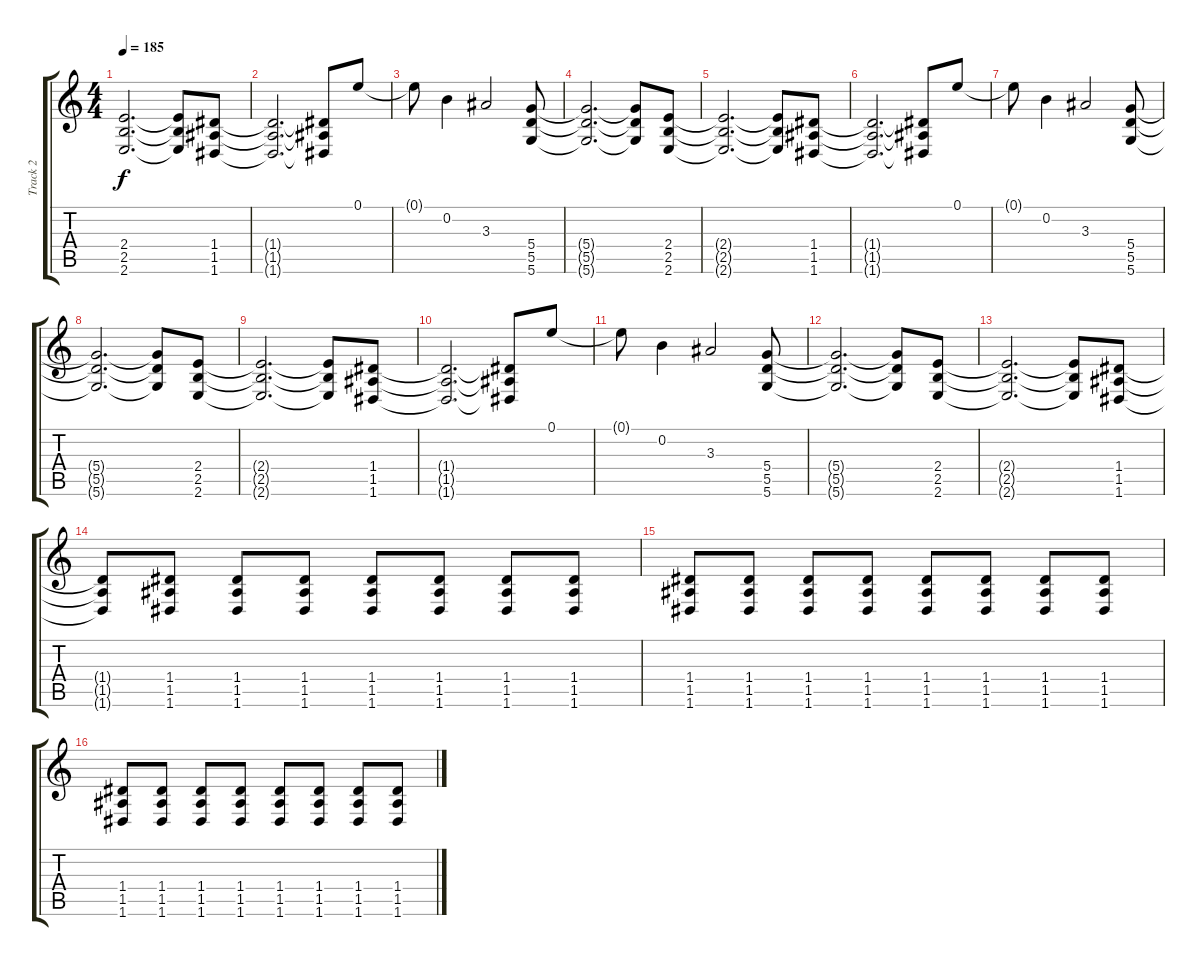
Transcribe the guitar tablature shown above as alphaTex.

\track ("Track 2" "Track 2") {instrument distortionguitar}
\staff {score tabs}
\tuning (E4 B3 G3 D3 A2 D2) {hide}
\ts (4 4)
\tempo 185
\clef g2
\ks c
(2.4{t} 2.5{t} 2.6{t}).2{d dy f} (2.4{t} 2.5{t} 2.6{t}).8 (1.4 1.5 1.6).8 |
(1.4{t} 1.5{t} 1.6{t}).2{d} (1.4{t} 1.5{t} 1.6{t}).8 0.1.8 |
0.1{t}.8 0.2.4 3.3.2 (5.4 5.5 5.6).8 |
(5.4{t} 5.5{t} 5.6{t}).2{d} (5.4{t} 5.5{t} 5.6{t}).8 (2.4 2.5 2.6).8 |
(2.4{t} 2.5{t} 2.6{t}).2{d} (2.4{t} 2.5{t} 2.6{t}).8 (1.4 1.5 1.6).8 |
(1.4{t} 1.5{t} 1.6{t}).2{d} (1.4{t} 1.5{t} 1.6{t}).8 0.1.8 |
0.1{t}.8 0.2.4 3.3.2 (5.4 5.5 5.6).8 |
(5.4{t} 5.5{t} 5.6{t}).2{d} (5.4{t} 5.5{t} 5.6{t}).8 (2.4 2.5 2.6).8 |
(2.4{t} 2.5{t} 2.6{t}).2{d} (2.4{t} 2.5{t} 2.6{t}).8 (1.4 1.5 1.6).8 |
(1.4{t} 1.5{t} 1.6{t}).2{d} (1.4{t} 1.5{t} 1.6{t}).8 0.1.8 |
0.1{t}.8 0.2.4 3.3.2 (5.4 5.5 5.6).8 |
(5.4{t} 5.5{t} 5.6{t}).2{d} (5.4{t} 5.5{t} 5.6{t}).8 (2.4 2.5 2.6).8 |
(2.4{t} 2.5{t} 2.6{t}).2{d} (2.4{t} 2.5{t} 2.6{t}).8 (1.4 1.5 1.6).8 |
(1.4{t} 1.5{t} 1.6{t}).8 (1.4 1.5 1.6).8 (1.4 1.5 1.6).8 (1.4 1.5 1.6).8 (1.4 1.5 1.6).8 (1.4 1.5 1.6).8 (1.4 1.5 1.6).8 (1.4 1.5 1.6).8 |
(1.4 1.5 1.6).8 (1.4 1.5 1.6).8 (1.4 1.5 1.6).8 (1.4 1.5 1.6).8 (1.4 1.5 1.6).8 (1.4 1.5 1.6).8 (1.4 1.5 1.6).8 (1.4 1.5 1.6).8 |
(1.4 1.5 1.6).8 (1.4 1.5 1.6).8 (1.4 1.5 1.6).8 (1.4 1.5 1.6).8 (1.4 1.5 1.6).8 (1.4 1.5 1.6).8 (1.4 1.5 1.6).8 (1.4 1.5 1.6).8
